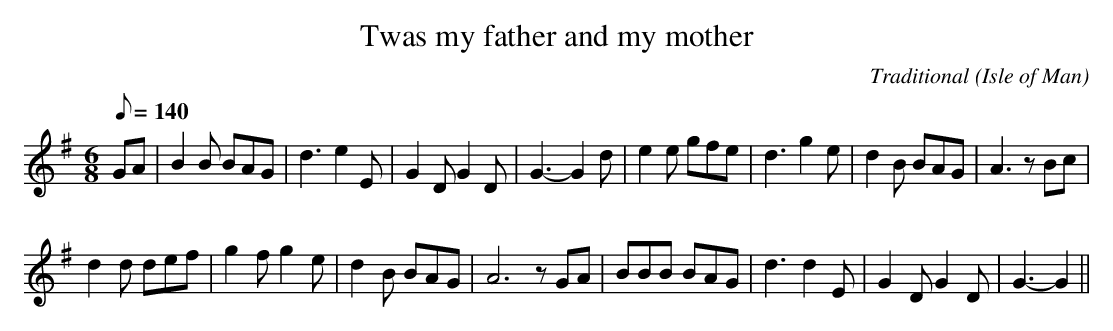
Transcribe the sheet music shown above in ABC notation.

X:1
T:Twas my father and my mother
C:Traditional
O:Isle of Man
M:6/8
Q:140
K:G
GA|B2B BAG|d3 e2E|G2D G2D|G3-G2 d|e2e gfe|d3 g2e|d2B BAG|A3 z Bc|
d2d def|g2f g2e|d2B BAG|A6 z GA|BBB BAG|d3 d2E|G2 D G2D|G3-G2||
